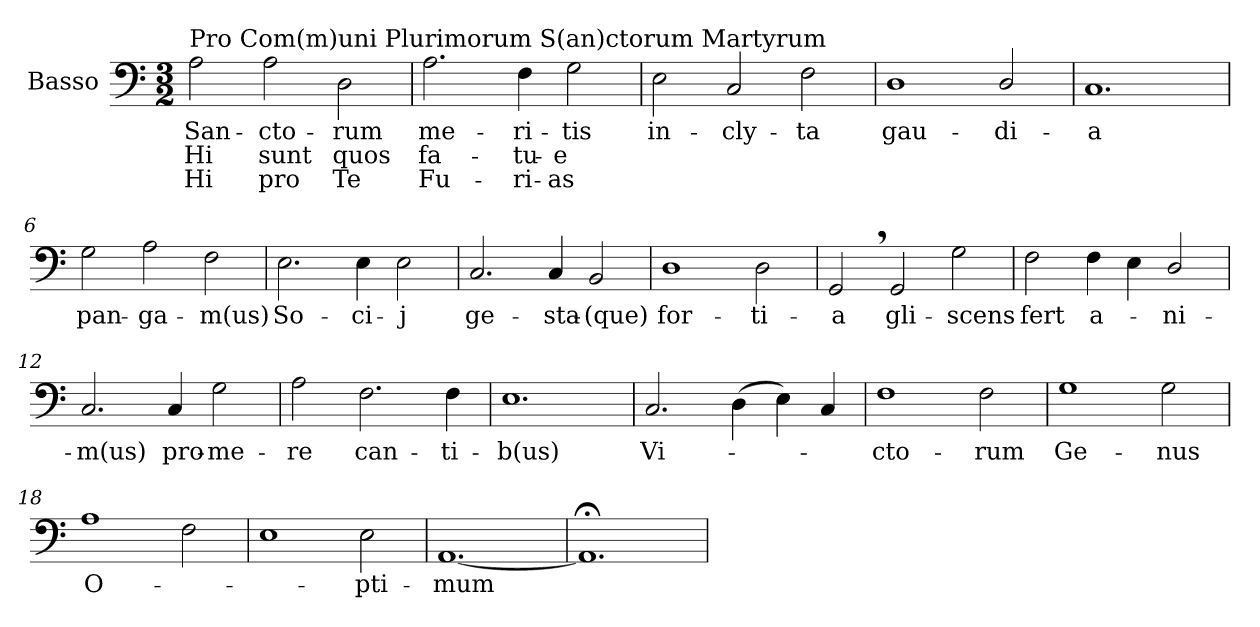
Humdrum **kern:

**kern	**text	**text	**text
*part1	*part1	*part1	*part1
*staff1	*staff1	*staff1	*staff1
*I"Basso	*	*	*
*I'B	*	*	*
*clefF4	*	*	*
*k[]	*	*	*
*M3/2	*	*	*
=1	=1	=1	=1
!LO:TX:a:t=Pro Com(m)uni Plurimorum S(an)ctorum Martyrum	!	!	!
2A\	San-	Hi	Hi
2A\	-cto-	sunt	pro
2D\	-rum	quos	Te
=2	=2	=2	=2
2.A\	me-	fa-	Fu-
4F\	-ri-	-tu-	-ri-
2G\	-tis	e	-as
=3	=3	=3	=3
2E\	in-	.	.
2C/	-cly-	.	.
2F\	-ta	.	.
=4	=4	=4	=4
1D	gau-	.	.
2D/	-di-	.	.
=5	=5	=5	=5
1.C	-a	.	.
=6	=6	=6	=6
2G\	pan-	.	.
2A\	-ga-	.	.
2F\	-m(us)	.	.
=7	=7	=7	=7
2.E\	So-	.	.
4E\	-ci-	.	.
2E\	-j	.	.
=8	=8	=8	=8
2.C/	ge-	.	.
4C/	-sta-	.	.
2BB/	-(que)	.	.
=9	=9	=9	=9
1D	for-	.	.
2D\	-ti-	.	.
=10	=10	=10	=10
2GG,/	-a	.	.
2GG/	gli-	.	.
2G\	-scens	.	.
=11	=11	=11	=11
2F\	fert	.	.
4F\	a-	.	.
4E\	.	.	.
2D/	-ni-	.	.
=12	=12	=12	=12
2.C/	-m(us)	.	.
4C/	pro-	.	.
2G\	-me-	.	.
=13	=13	=13	=13
2A\	-re	.	.
2.F\	can-	.	.
4F\	-ti-	.	.
=14	=14	=14	=14
1.E	-b(us)	.	.
=15	=15	=15	=15
2.C/	Vi-	.	.
(4D\	.	.	.
4E\)	.	.	.
4C/	.	.	.
=16	=16	=16	=16
1F	-cto-	.	.
2F\	-rum	.	.
=17	=17	=17	=17
1G	Ge-	.	.
2G\	-nus	.	.
=18	=18	=18	=18
1A	O-	.	.
2F\	.	.	.
=19	=19	=19	=19
1E	.	.	.
2E\	-pti-	.	.
=20	=20	=20	=20
[1.AA	-mum	.	.
=21	=21	=21	=21
1.AA;<]	.	.	.
=	=	=	=
*-	*-	*-	*-
